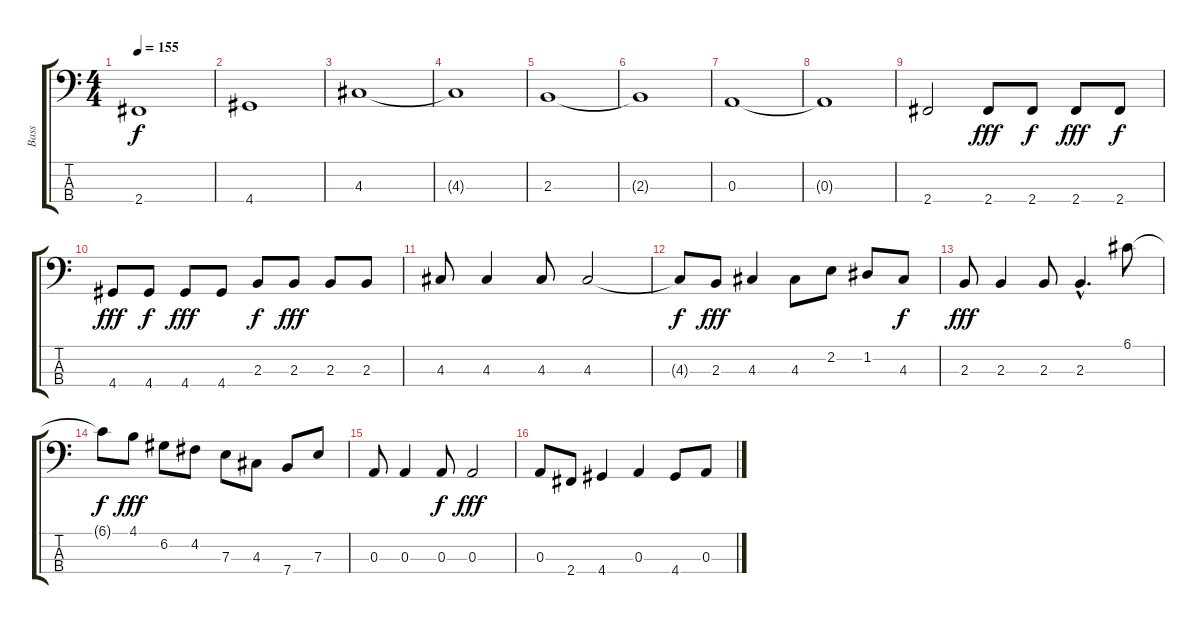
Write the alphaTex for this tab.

\track ("Bass" "Bass") {instrument electricbassfinger}
\staff {score tabs}
\tuning (G2 D2 A1 E1) {hide}
\ts (4 4)
\tempo 155
\clef f4
\ks c
2.4.1{dy f} |
4.4.1 |
4.3.1 |
4.3{t}.1 |
2.3.1 |
2.3{t}.1 |
0.3.1 |
0.3{t}.1 |
2.4.2 2.4.8{dy fff} 2.4.8{dy f} 2.4.8{dy fff} 2.4.8{dy f} |
4.4.8{dy fff} 4.4.8{dy f} 4.4.8{dy fff} 4.4.8 2.3.8{dy f} 2.3.8{dy fff} 2.3.8 2.3.8 |
4.3.8 4.3.4 4.3.8 4.3.2 |
4.3{t}.8{dy f} 2.3.8{dy fff} 4.3.4 4.3.8 2.2.8 1.2.8 4.3.8{dy f} |
2.3.8{dy fff} 2.3.4 2.3.8 2.3{hac}.4{d} 6.1.8 |
6.1{t}.8{dy f} 4.1.8{dy fff} 6.2.8 4.2.8 7.3.8 4.3.8 7.4.8 7.3.8 |
0.3.8 0.3.4 0.3.8{dy f} 0.3.2{dy fff} |
0.3.8 2.4.8 4.4.4 0.3.4 4.4.8 0.3.8
